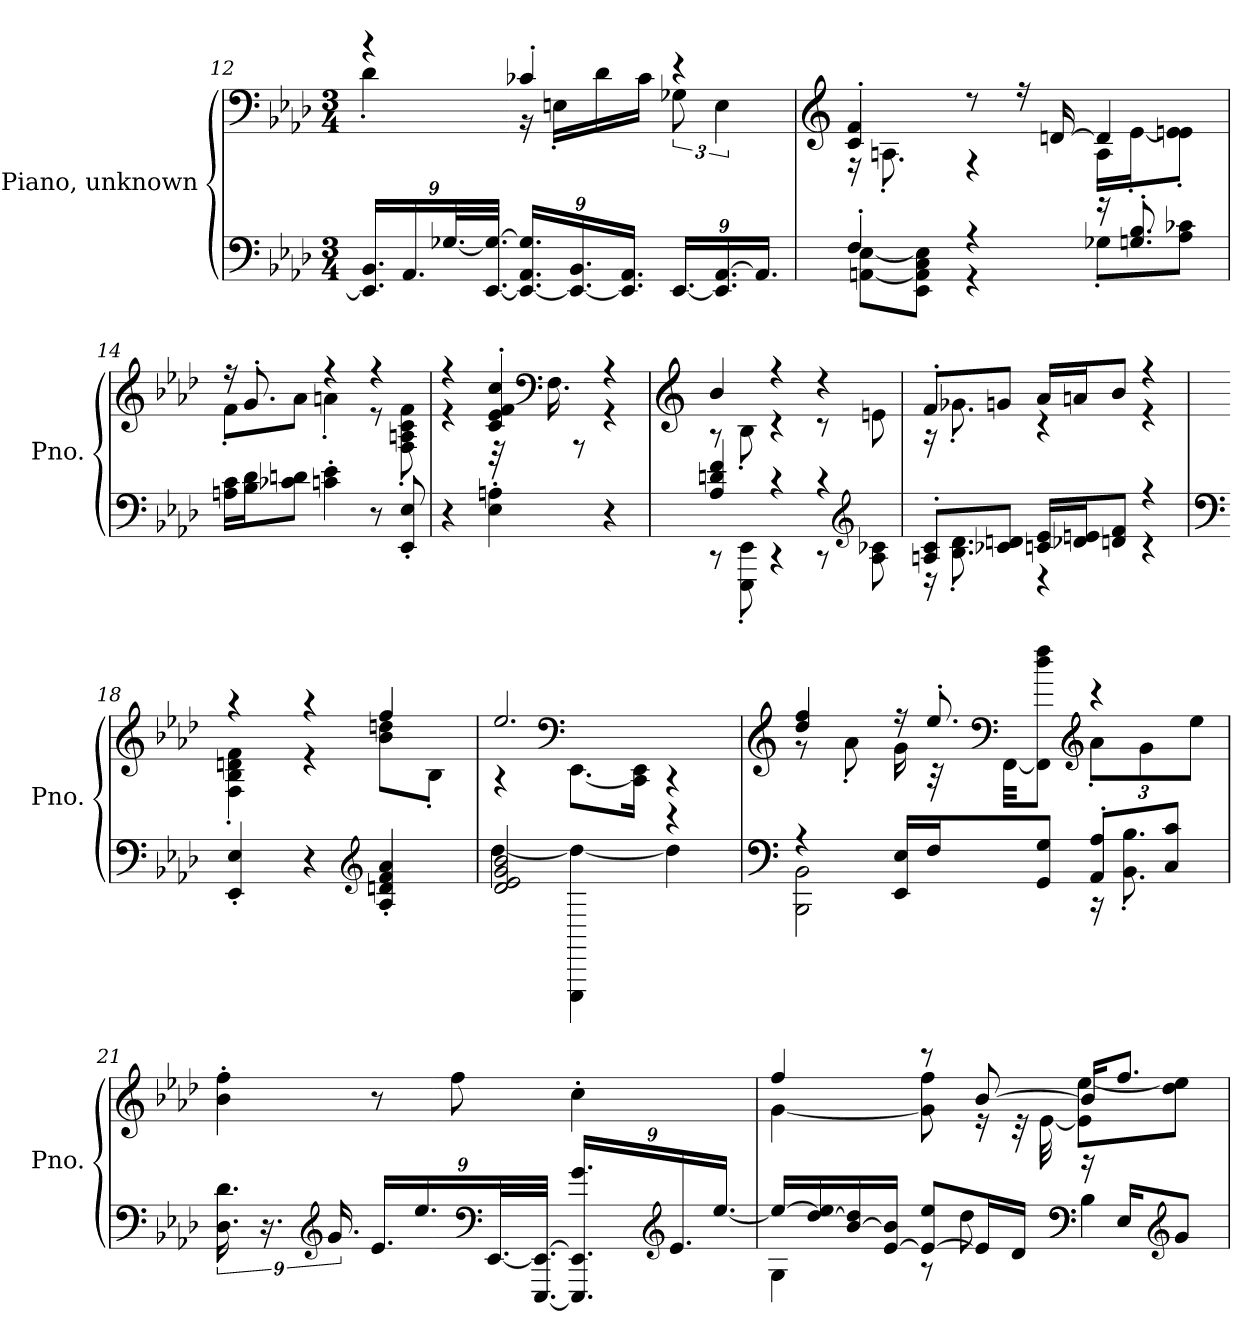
**kern	**kern
*part1	*part1
*staff2	*staff1
*I"Piano, unknown	*
*I'Pno.	*
*clefF4	*clefF4
*k[b-e-a-d-]	*k[b-e-a-d-]
*M3/4	*M3/4
*Xbrackettup	*
=12	=12
*	*^
18.EE-/] 18.BB-/LL	4r	4d-'\
18.AA-/	.	.
[36.G-X/L	.	.
[36.EE-/ 36.G-/_JJJ	.	.
18.EE-/_ 18.AA-/ 18.G-/]LL	4c-X'/	16r
.	.	16En'\LL
18.EE-/_ 18.BB-/	.	.
.	.	16d-\
18.EE-/] 18.AA-/JJ	.	.
.	.	16c-\JJ
[18.EE-/LL	4r	12G-X\
18.EE-/] [18.AA-/	.	6E\
18.AA-/JJ]	.	.
!!LO:LB:g=z	!!
=13	=13	=13
*	*clefG2	*
*^	*	*
4F'/	[8AAn\ [8E-\L	4c/' 4f/'	16r
.	.	.	8.An'\
.	8EE-\ 8AA\] 8C\ 8E-\]J	.	.
4r	4r	8r	4r
.	.	16r	.
.	.	[16dn/	.
16r	8G-X'\L	4d/]	16A\LL
8.Gn/' 8.B-/'	.	.	[16e-'\J
.	8A-\ 8c-X\J	.	8e-\]' 8en\'J
*v	*v	*	*
=14	=14	=14
16An\ 16c\LL	16r	8f'\L
16B-\ 16d-\J	8.g'/	.
8c-X\ 8dn\J	.	8a-\J
4cn\' 4e-\'	4r	4an'\
8r	4r	8r
8EE-/' 8E-/'	.	8F\' 8An\' 8c\' 8f\'
=15	=15	=15
4r	4r	4r
4E-\' 4An\'	4c/' 4e-/' 4f/' 4cc/'	32r
*	*clefF4	*
.	.	16.F\
.	.	8r
4r	4r	4r
=16	=16	=16
*	*clefG2	*
*^	*	*
4A-/ 4dn/ 4f/	8r	4b-/	8r
.	8EEE-\' 8EE-\'	.	8B-'\
4r	4r	4r	4r
4r	8r	4r	8r
*clefG2	*	*	*
.	8A-\ 8c-X\	.	8en\
!!LO:LB:g=z	!!
=17	=17	=17	=17
8An/' 8c/'L	16r	8f'/L	16r
.	8.B-\' 8.d-\'	.	8.g-X'\
8c-X/ 8dn/J	.	8gn/J	.
16cn/ 16e-/LL	4r	16a-/LL	4r
16d-X/ 16en/J	.	16an/J	.
8dn/ 8f/J	.	8b-/J	.
4r	4r	4r	4r
*v	*v	*	*
=18	=18	=18
*clefF4	*	*
4EE-/' 4E-/'	4r	4F\' 4B-\' 4dn\' 4f\'
4r	4r	4r
*clefG2	*	*
4A-/' 4dn/' 4f/' 4a-/'	4ff/	8b-\ 8ddn\L
.	.	8B-'\J
=19	=19	=19
*^	*	*
2d-/ 2e-/ 2g/ 2b-/	[4dd-\	2.ee-/	4r
*	*	*clefF4	*
.	4EEE-\ 4dd-\_	.	[8.EE-\L
.	.	.	16CC\ 16EE-\]Jk
4r	4dd-\]	.	4r
!!LO:PB:g=z	!!
=20	=20	=20	=20
*clefF4	*	*clefG2	*
4r	2BBB-\ 2BB-\	4dd-/ 4ff/	8r
.	.	.	8a-'\
16EE-/ 16E-/LL	.	16r	16g\
16F/J	.	8.ee-'/	32r
*	*	*clefF4	*
.	.	.	[32FF\KKL
8GG/ 8G/J	.	.	8FF\] 8dd-\ 8ff\J
*	*	*clefG2	*
*	*	*	*Xbrackettup
8AA-/' 8A-/'L	16r	4r	12a-'\L
.	8.BB-\' 8.B-\'	.	.
.	.	.	12g\
8C/ 8c/J	.	.	.
.	.	.	12ee-\J
*v	*v	*	*
*	*v	*v
=21	=21
*brackettup	*
18.D-\ 18.d-\	4b-\' 4ff\'
18.r	.
*clefG2	*
18.g/	.
18.e-/LL	8r
18.ee-/	.
.	8ff\
*clefF4	*
[36.EE-/L	.
[36.EEE-/ 36.EE-/_JJJ	.
18.EEE-/] 18.EE-/] 18.g/LL	4cc'\
*clefG2	*
18.e-/	.
[18.ee-/JJ	.
!!LO:LB:g=z
=22	=22
*^	*^
16ee-/LL_	4G\	4ff/	[4g\
[16dd-/ 16ee-/]	.	.	.
[16b-/ 16dd-/]	.	.	.
[16e-/ 16b-/]JJ	.	.	.
8e-/_ 8ee-/L	8r	8r	8g\] 8ff\
16e-/L]	8dd-\	[8b-/	16r
16d-/JJ	.	.	32r
.	.	.	[32e-\
*clefF4	*	*	*
16r	4B-\	16b-/KL]	8e-\] [8ee-\L
16E-/KL	.	8.ff/J	.
*clefG2	*	*	*
8g/J	.	.	8dd-\ 8ee-\]J
*v	*v	*	*
*	*v	*v
=	=
*-	*-
